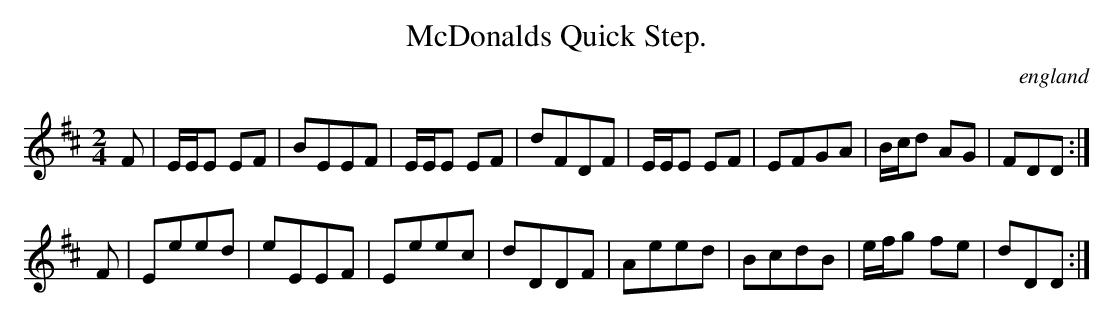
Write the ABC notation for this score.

X:1
T:McDonalds Quick Step.
O:england
M:2/4
L:1/8
K:D
F|E/E/E EF|BEEF|E/E/E EF|dFDF|E/E/E EF|EFGA|B/c/d AG|FDD:|
F|Eeed    |eEEF|Eeec    |dDDF|Aeed    |BcdB|e/f/g fe|dDD:|
